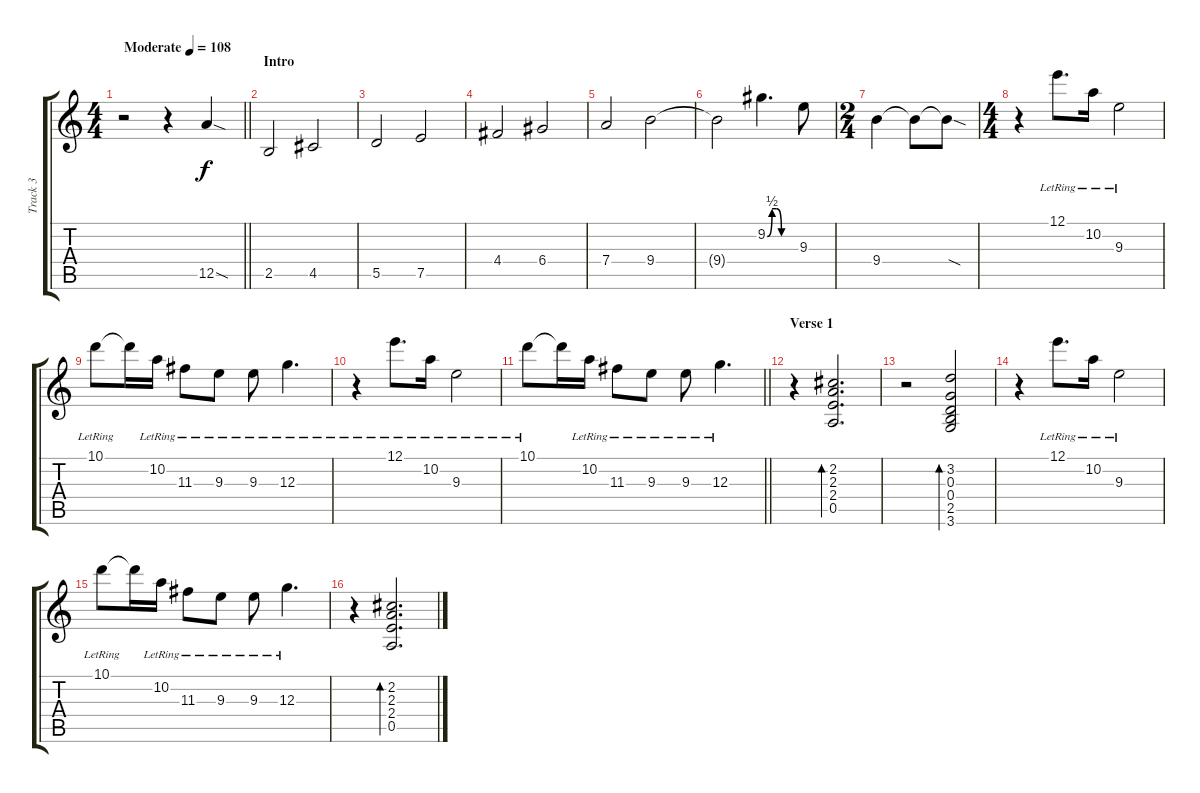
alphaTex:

\track ("Track 3" "Track 3") {instrument distortionguitar}
\staff {score tabs}
\tuning (E4 B3 G3 D3 A2 E2) {hide}
\ts (4 4)
\tempo (108 "Moderate")
\clef g2
\barLineRight lightlight
\ks c
r.2{dy f instrument distortionguitar} r.4 12.5{sod}.4 |
\section ("" "Intro")
2.5.2 4.5.2 |
5.5.2 7.5.2 |
4.4.2 6.4.2 |
7.4.2 9.4.2 |
9.4{t}.2 9.2{be (custom 0 0 10 2 20 2 30 0 60 0)}.4{d} 9.3.8 |
\ts (2 4)
9.4.4 9.4{t}.8 9.4{sod t}.8 |
\ts (4 4)
r.4 12.1{lr}.8{d volume 4 instrument distortionguitar} 10.2{lr}.16 9.3{lr}.2 |
10.1{lr}.8 10.1{t}.16 10.2{lr}.16 11.3{lr}.8 9.3{lr}.8 9.3{lr}.8 12.3{lr}.4{d} |
r.4 12.1{lr}.8{d} 10.2{lr}.16 9.3{lr}.2 |
\barLineRight lightlight
10.1{lr}.8 10.1{t}.16 10.2{lr}.16 11.3{lr}.8 9.3{lr}.8 9.3{lr}.8 12.3{lr}.4{d} |
\section ("" "Verse 1")
r.4 (2.2 2.3 2.4 0.5).2{d bd 480} |
r.2 (3.2 0.3 0.4 2.5 3.6).2{bd 480} |
r.4 12.1{lr}.8{d} 10.2{lr}.16 9.3{lr}.2 |
10.1{lr}.8 10.1{t}.16 10.2{lr}.16 11.3{lr}.8 9.3{lr}.8 9.3{lr}.8 12.3{lr}.4{d} |
r.4 (2.2 2.3 2.4 0.5).2{d bd 480}
